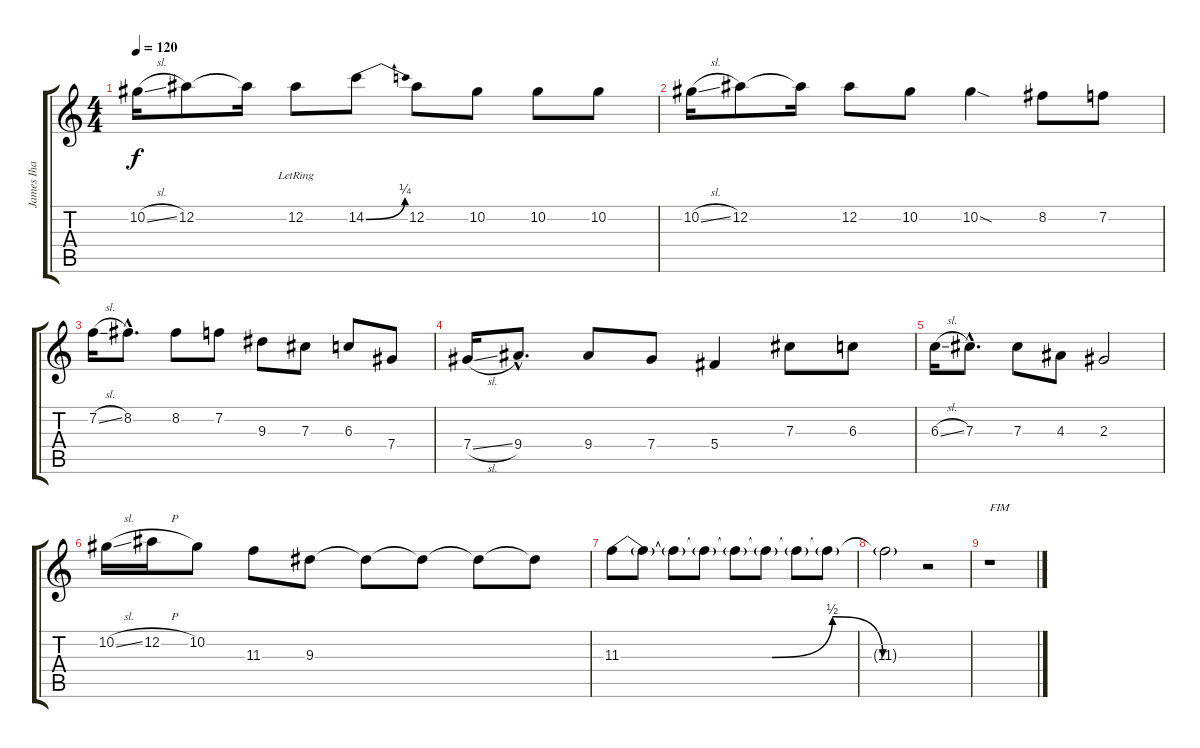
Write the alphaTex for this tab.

\track ("James Iha" "James Iha") {instrument electricguitarjazz}
\staff {score tabs}
\tuning (Eb4 Bb3 Gb3 Db3 Ab2 Eb2) {hide}
\ts (4 4)
\tempo 120
\clef g2
\ks c
10.2{sl}.16{dy f} 12.2.8 12.2{t}.16 12.2{lr}.8 14.2{be (bend 0 0 60 1)}.8 12.2.8 10.2.8 10.2.8 10.2.8 |
10.2{sl}.16 12.2.8 12.2{t}.16 12.2.8 10.2.8 10.2{sod}.4 8.2.8 7.2.8 |
7.2{sl}.16 8.2{hac}.8{d} 8.2.8 7.2.8 9.3.8 7.3.8 6.3.8 7.4.8 |
7.4{sl}.16 9.4{hac}.8{d} 9.4.8 7.4.8 5.4.4 7.3.8 6.3.8 |
6.3{sl}.16 7.3{hac}.8{d} 7.3.8 4.3.8 2.3.2 |
10.2{sl}.16 12.2{h}.16 10.2.8 11.3.8 9.3.8 9.3{t}.8 9.3{t}.8 9.3{t}.8 9.3{t}.8 |
11.3{be (custom 0 0 30 0 42 2 52 0 60 0)}.8 11.3{t}.8 11.3{t}.8 11.3{t}.8 11.3{t}.8 11.3{t}.8 11.3{t}.8 11.3{t}.8 |
11.3{t}.2 r.2 |
r.1{txt "FIM"}
